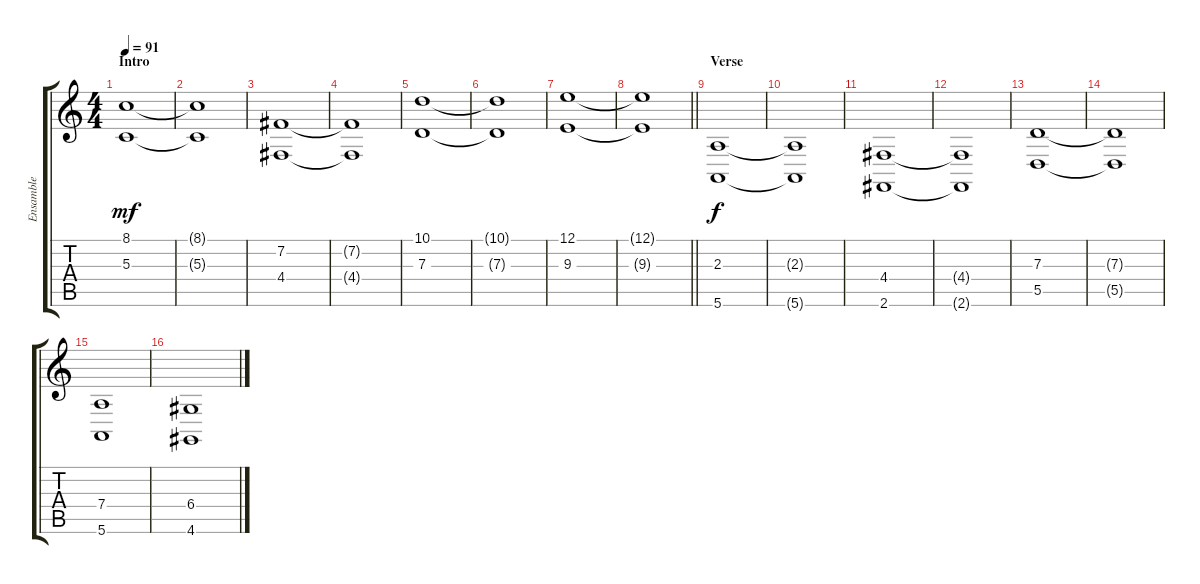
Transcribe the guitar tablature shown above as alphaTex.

\track ("Ensamble" "Ensamble") {instrument stringensemble1}
\staff {score tabs}
\tuning (E4 B3 G3 D3 A2 E2) {hide}
\ts (4 4)
\section ("" "Intro")
\tempo 91
\clef g2
\ks c
(8.1 5.3).1{dy mf instrument stringensemble1} |
(8.1{t} 5.3{t}).1 |
(7.2 4.4).1 |
(7.2{t} 4.4{t}).1 |
(10.1 7.3).1 |
(10.1{t} 7.3{t}).1 |
(12.1 9.3).1 |
\barLineRight lightlight
(12.1{t} 9.3{t}).1 |
\section ("" "Verse")
(2.3 5.6).1{dy f} |
(2.3{t} 5.6{t}).1 |
(4.4 2.6).1 |
(4.4{t} 2.6{t}).1 |
(7.3 5.5).1 |
(7.3{t} 5.5{t}).1 |
(7.4 5.6).1 |
(6.4 4.6).1
